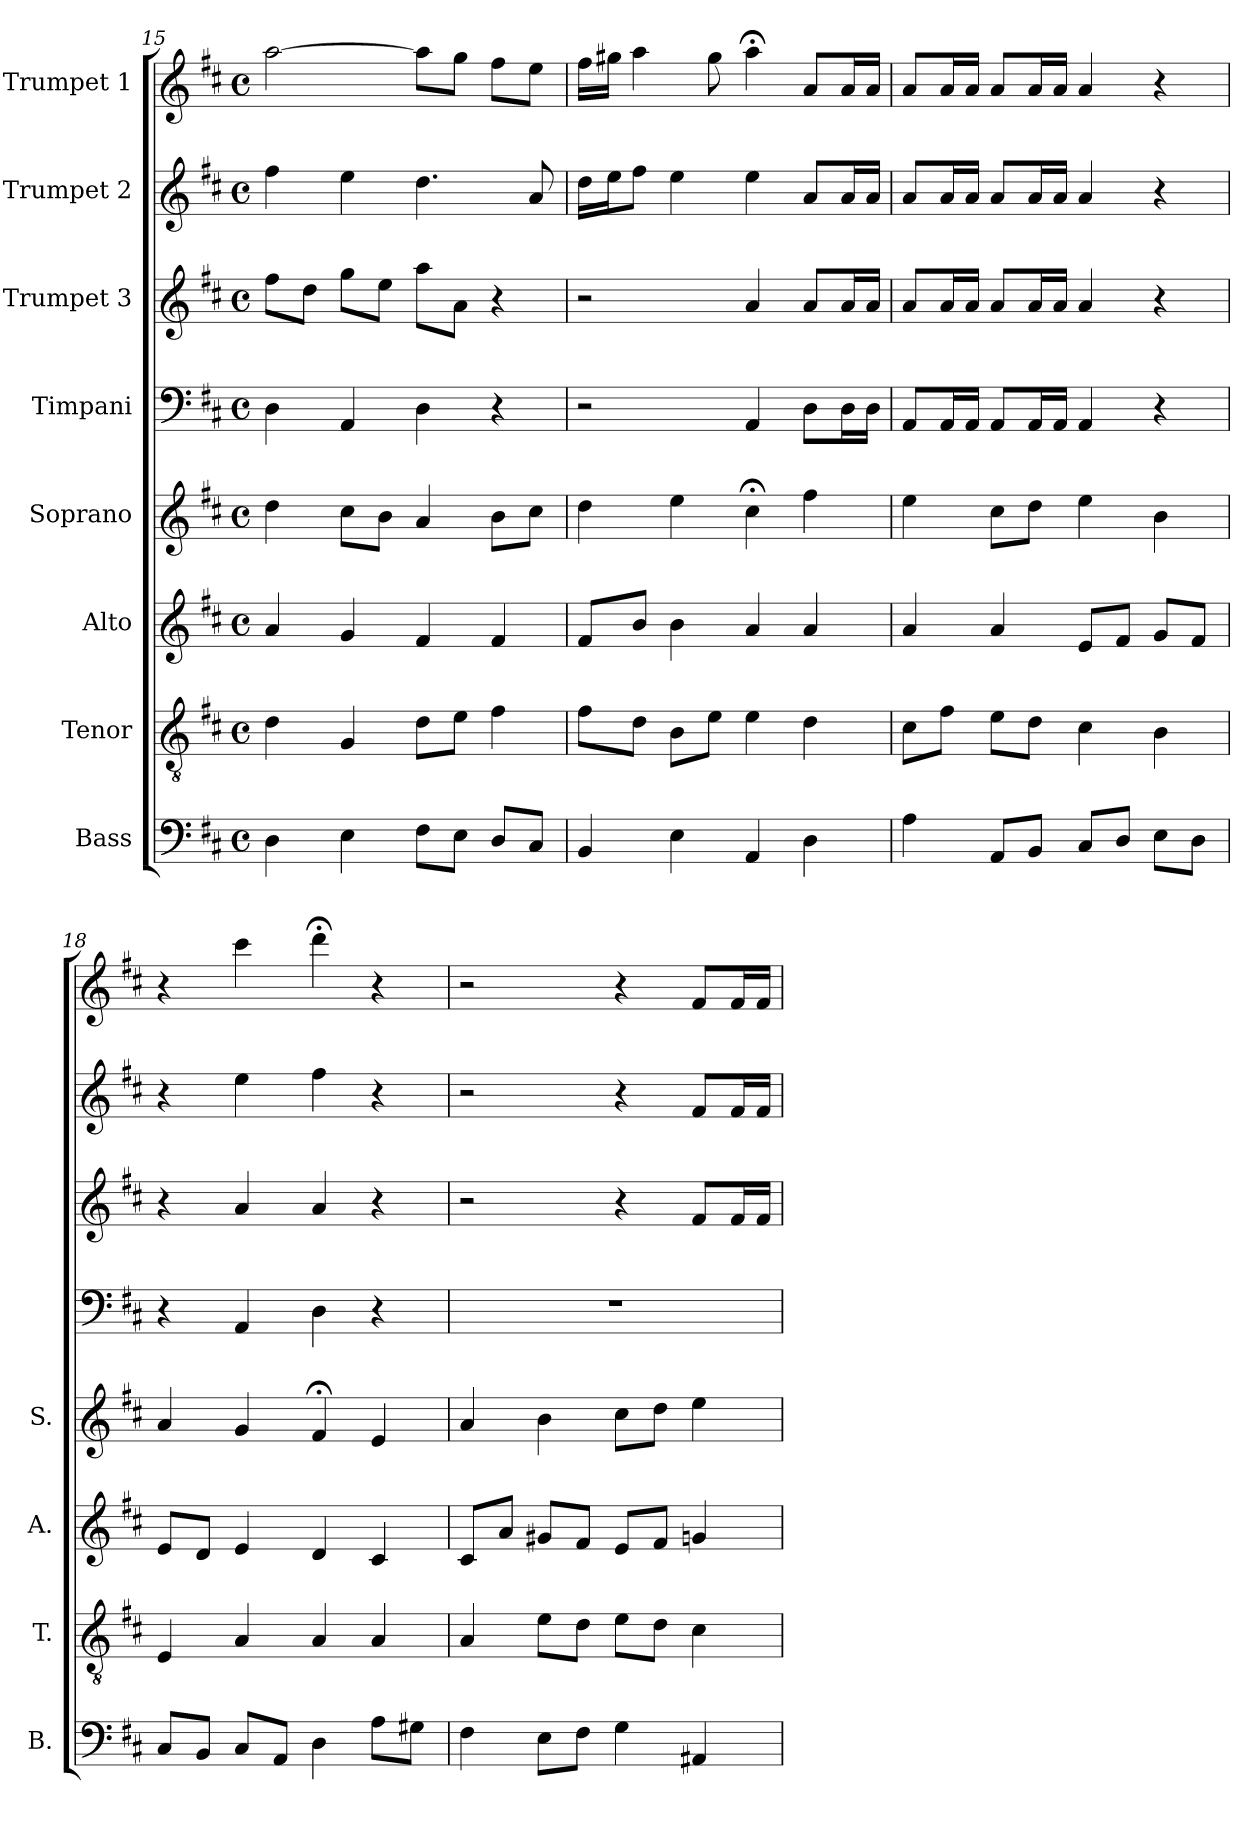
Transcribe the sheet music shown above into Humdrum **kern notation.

**kern	**kern	**kern	**kern	**kern	**kern	**kern	**kern
*part8	*part7	*part6	*part5	*part4	*part3	*part2	*part1
*staff8	*staff7	*staff6	*staff5	*staff4	*staff3	*staff2	*staff1
*I"Bass	*I"Tenor	*I"Alto	*I"Soprano	*I"Timpani	*I"Trumpet 3	*I"Trumpet 2	*I"Trumpet 1
*I'B.	*I'T.	*I'A.	*I'S.	*	*	*	*
*clefF4	*clefGv2	*clefG2	*clefG2	*clefF4	*clefG2	*clefG2	*clefG2
*k[f#c#]	*k[f#c#]	*k[f#c#]	*k[f#c#]	*k[f#c#]	*k[f#c#]	*k[f#c#]	*k[f#c#]
*D:	*D:	*D:	*D:	*D:	*D:	*D:	*D:
*M4/4	*M4/4	*M4/4	*M4/4	*M4/4	*M4/4	*M4/4	*M4/4
*met(c)	*met(c)	*met(c)	*met(c)	*met(c)	*met(c)	*met(c)	*met(c)
=15	=15	=15	=15	=15	=15	=15	=15
4D\	4d\	4a/	4dd\	4D\	8ff#\L	4ff#\	[2aa\
.	.	.	.	.	8dd\J	.	.
4E\	4G/	4g/	8cc#\L	4AA/	8gg\L	4ee\	.
.	.	.	8b\J	.	8ee\J	.	.
8F#\L	8d\L	4f#/	4a/	4D\	8aa\L	4.dd\	8aa\L]
8E\J	8e\J	.	.	.	8a\J	.	8gg\J
8D/L	4f#\	4f#/	8b\L	4r	4r	.	8ff#\L
8C#/J	.	.	8cc#\J	.	.	8a/	8ee\J
!!LO:LB:g=z
=16	=16	=16	=16	=16	=16	=16	=16
4BB/	8f#\L	8f#/L	4dd\	2r	2r	16dd\LL	16ff#\LL
.	.	.	.	.	.	16ee\J	16gg#X\JJ
.	8d\J	8b/J	.	.	.	8ff#\J	4aa\
4E\	8B\L	4b\	4ee\	.	.	4ee\	.
.	8e\J	.	.	.	.	.	8gg#\
4AA/	4e\	4a/	4cc#;<\	4AA/	4a/	4ee\	4aa;<\
4D\	4d\	4a/	4ff#\	8D\L	8a/L	8a/L	8a/L
.	.	.	.	16D\L	16a/L	16a/L	16a/L
.	.	.	.	16D\JJ	16a/JJ	16a/JJ	16a/JJ
=17	=17	=17	=17	=17	=17	=17	=17
4A\	8c#\L	4a/	4ee\	8AA/L	8a/L	8a/L	8a/L
.	8f#\J	.	.	16AA/L	16a/L	16a/L	16a/L
.	.	.	.	16AA/JJ	16a/JJ	16a/JJ	16a/JJ
8AA/L	8e\L	4a/	8cc#\L	8AA/L	8a/L	8a/L	8a/L
8BB/J	8d\J	.	8dd\J	16AA/L	16a/L	16a/L	16a/L
.	.	.	.	16AA/JJ	16a/JJ	16a/JJ	16a/JJ
8C#/L	4c#\	8e/L	4ee\	4AA/	4a/	4a/	4a/
8D/J	.	8f#/J	.	.	.	.	.
8E\L	4B\	8g/L	4b\	4r	4r	4r	4r
8D\J	.	8f#/J	.	.	.	.	.
=18	=18	=18	=18	=18	=18	=18	=18
8C#/L	4E/	8e/L	4a/	4r	4r	4r	4r
8BB/J	.	8d/J	.	.	.	.	.
8C#/L	4A/	4e/	4g/	4AA/	4a/	4ee\	4ccc#\
8AA/J	.	.	.	.	.	.	.
4D\	4A/	4d/	4f#;</	4D\	4a/	4ff#\	4ddd;<\
8A\L	4A/	4c#/	4e/	4r	4r	4r	4r
8G#X\J	.	.	.	.	.	.	.
=19	=19	=19	=19	=19	=19	=19	=19
4F#\	4A/	8c#/L	4a/	1r	2r	2r	2r
.	.	8a/J	.	.	.	.	.
8E\L	8e\L	8g#X/L	4b\	.	.	.	.
8F#\J	8d\J	8f#/J	.	.	.	.	.
4G\	8e\L	8e/L	8cc#\L	.	4r	4r	4r
.	8d\J	8f#/J	8dd\J	.	.	.	.
4AA#X/	4c#\	4gn/	4ee\	.	8f#/L	8f#/L	8f#/L
.	.	.	.	.	16f#/L	16f#/L	16f#/L
.	.	.	.	.	16f#/JJ	16f#/JJ	16f#/JJ
=	=	=	=	=	=	=	=
*-	*-	*-	*-	*-	*-	*-	*-
